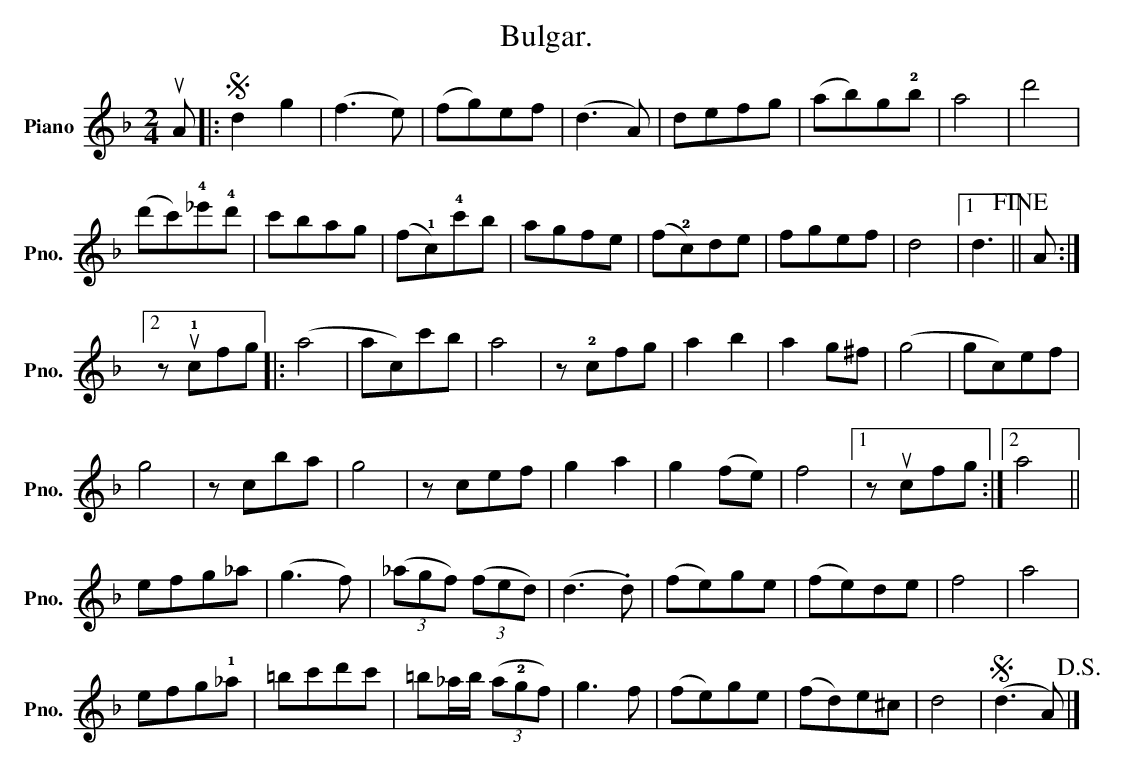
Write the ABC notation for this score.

X:1
T:Bulgar.
L:1/8
M:2/4
K:Dmin
V:1 treble nm="Piano" snm="Pno."
V:1
 uA |:S d2 g2 | (f3 e) | (fg)ef | (d3 A) | defg | (ab)g!2!b | a4 | d'4 |$ (d'c')!4!_e'!4!d' | %10
 c'bag | (f!1!c)!4!c'b | agfe | (f!2!c)de | fgef | d4 |1 d3!fine! || A :|2$ z u!1!cfg |: (a4 | %20
 ac)c'b | a4 | z !2!cfg | a2 b2 | a2 g^f | (g4 | gc)ef |$ g4 | z cba | g4 | z cef | g2 a2 | %32
 g2 (fe) | f4 |1 z ucfg :|2 a4 ||$ efg_a | (g3 f) | (3(_agf) (3(fed) | (d3 .d) | (fe)ge | (fe)de | %42
 f4 | a4 |$ efg!1!_a | =bc'd'c' | =b_a/b/ (3(a!2!gf) | g3 f | (fe)ge | (fd)e^c | d4 | %51
S (d3 A)!D.S.! |] %52
